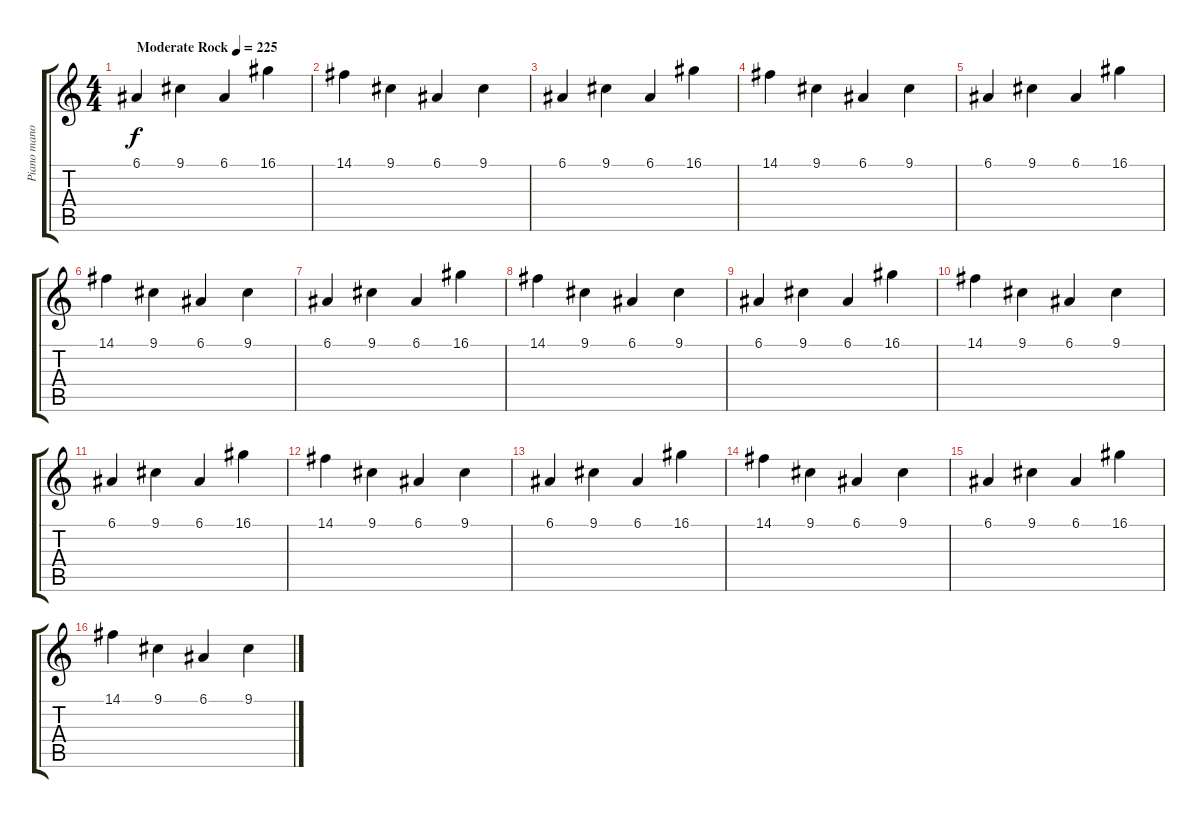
\track ("Piano mano derecha" "Piano mano") {instrument electricgrandpiano}
\staff {score tabs}
\tuning (E4 B3 G3 D3 A2 E2) {hide}
\ts (4 4)
\tempo (225 "Moderate Rock")
\clef g2
\ks c
6.1.4{dy f instrument electricgrandpiano} 9.1.4 6.1.4 16.1.4 |
14.1.4 9.1.4 6.1.4 9.1.4 |
6.1.4 9.1.4 6.1.4 16.1.4 |
14.1.4 9.1.4 6.1.4 9.1.4 |
6.1.4 9.1.4 6.1.4 16.1.4 |
14.1.4 9.1.4 6.1.4 9.1.4 |
6.1.4 9.1.4 6.1.4 16.1.4 |
14.1.4 9.1.4 6.1.4 9.1.4 |
6.1.4 9.1.4 6.1.4 16.1.4 |
14.1.4 9.1.4 6.1.4 9.1.4 |
6.1.4 9.1.4 6.1.4 16.1.4 |
14.1.4 9.1.4 6.1.4 9.1.4 |
6.1.4 9.1.4 6.1.4 16.1.4 |
14.1.4 9.1.4 6.1.4 9.1.4 |
6.1.4 9.1.4 6.1.4 16.1.4 |
14.1.4 9.1.4 6.1.4 9.1.4
